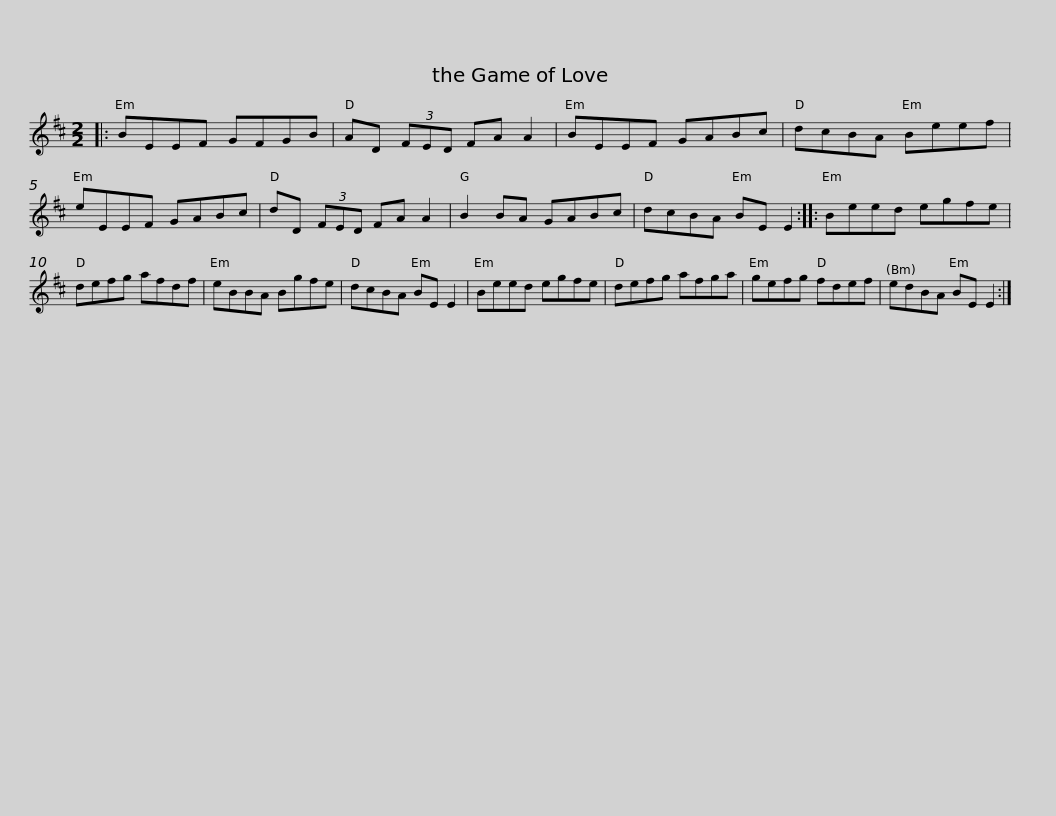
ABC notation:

X:1
L:1/8
M:2/2
I:linebreak $
K:D
V:1 treble
V:1
|: BEEF GFGB | AD (3FED FA A2 | BEEF GABc | dcBA Beef | eEEF GABc |$ %5
 dD (3FED FA A2 | B2 BA GABc | dcBA BE E2 :: Beed egfe | defg afdf |$ %10
 eBBA Bgfe | dcBA BE E2 | Beed egfe | defg afga | gefg fdef |$ %15
 edBA BE E2 :| %16
